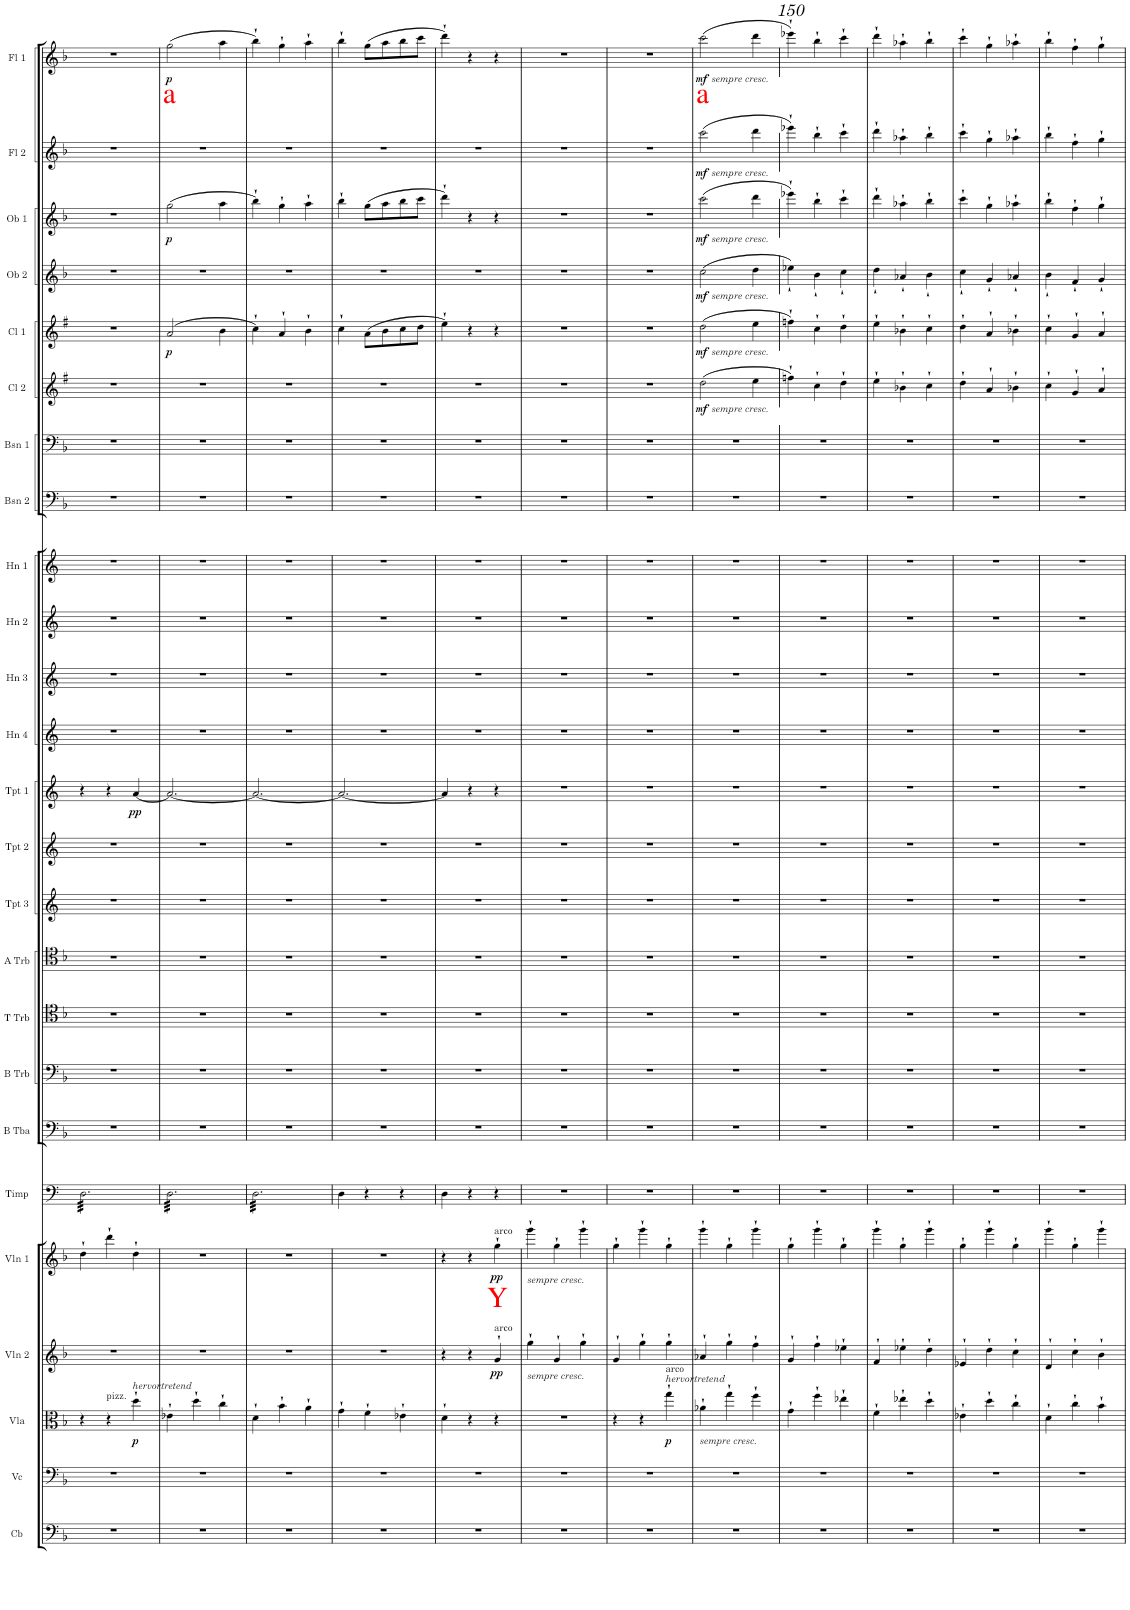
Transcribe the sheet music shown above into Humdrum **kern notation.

**kern	**kern	**kern	**dynam	**kern	**dynam	**kern	**text	**dynam	**kern	**kern	**kern	**kern	**kern	**kern	**kern	**kern	**dynam	**kern	**kern	**kern	**kern	**kern	**kern	**kern	**dynam	**kern	**dynam	**kern	**dynam	**kern	**dynam	**kern	**dynam	**kern	**text	**dynam
*part25	*part24	*part23	*part23	*part22	*part22	*part21	*part21	*part21	*part20	*part19	*part18	*part17	*part16	*part15	*part14	*part13	*part13	*part12	*part11	*part10	*part9	*part8	*part7	*part6	*part6	*part5	*part5	*part4	*part4	*part3	*part3	*part2	*part2	*part1	*part1	*part1
*staff25	*staff24	*staff23	*staff23	*staff22	*staff22	*staff21	*staff21	*staff21	*staff20	*staff19	*staff18	*staff17	*staff16	*staff15	*staff14	*staff13	*staff13	*staff12	*staff11	*staff10	*staff9	*staff8	*staff7	*staff6	*staff6	*staff5	*staff5	*staff4	*staff4	*staff3	*staff3	*staff2	*staff2	*staff1	*staff1	*staff1
*I"Contrabass	*I"Violoncello	*I"Viola	*	*I"Violin 2	*	*I"Violin 1	*	*	*I"Timpani	*I"Bass Tuba	*I"Bass Trombone	*I"Tenor Trombone	*I"Alto Trombone	*I"F Trumpet 3	*I"F Trumpet 2	*I"F Trumpet 1	*	*I"F Horn 4	*I"F Horn 3	*I"F Horn 2	*I"F Horn 1	*I"Bassoon 2	*I"Bassoon 1	*I"Bb Clarinet 2	*	*I"Bb Clarinet 1	*	*I"Oboe 2	*	*I"Oboe 1	*	*I"Flute 2	*	*I"Flute 1	*	*
*I'Cb	*I'Vc	*I'Vla	*	*I'Vln 2	*	*I'Vln 1	*	*	*I'Timp	*I'B Tba	*I'B Trb	*I'T Trb	*I'A Trb	*I'Tpt 3	*I'Tpt 2	*I'Tpt 1	*	*I'Hn 4	*I'Hn 3	*I'Hn 2	*I'Hn 1	*I'Bsn 2	*I'Bsn 1	*I'Cl 2	*	*I'Cl 1	*	*I'Ob 2	*	*I'Ob 1	*	*I'Fl 2	*	*I'Fl 1	*	*
!!LO:PB:g=z
*clefF4	*clefF4	*clefC3	*	*clefG2	*	*clefG2	*	*	*clefF4	*clefF4	*clefF4	*clefC4	*clefC4	*clefG2	*clefG2	*clefG2	*	*clefG2	*clefG2	*clefG2	*clefG2	*clefF4	*clefF4	*clefG2	*	*clefG2	*	*clefG2	*	*clefG2	*	*clefG2	*	*clefG2	*	*
*Trd7c12	*	*	*	*	*	*	*	*	*	*	*	*	*	*Trd-3c-5	*Trd-3c-5	*Trd-3c-5	*	*Trd4c7	*Trd4c7	*Trd4c7	*Trd4c7	*	*	*Trd1c2	*	*Trd1c2	*	*	*	*	*	*	*	*	*	*
*k[b-]	*k[b-]	*k[b-]	*	*k[b-]	*	*k[b-]	*	*	*k[]	*k[b-]	*k[b-]	*k[b-]	*k[b-]	*k[]	*k[]	*k[]	*	*k[]	*k[]	*k[]	*k[]	*k[b-]	*k[b-]	*k[f#]	*	*k[f#]	*	*k[b-]	*	*k[b-]	*	*k[b-]	*	*k[b-]	*	*
*M3/4	*M3/4	*M3/4	*	*M3/4	*	*M3/4	*	*	*M3/4	*M3/4	*M3/4	*M3/4	*M3/4	*M3/4	*M3/4	*M3/4	*	*M3/4	*M3/4	*M3/4	*M3/4	*M3/4	*M3/4	*M3/4	*	*M3/4	*	*M3/4	*	*M3/4	*	*M3/4	*	*M3/4	*	*
=142	=142	=142	=142	=142	=142	=142	=142	=142	=142	=142	=142	=142	=142	=142	=142	=142	=142	=142	=142	=142	=142	=142	=142	=142	=142	=142	=142	=142	=142	=142	=142	=142	=142	=142	=142	=142
*	*	*	*	*	*	*	*	*	*tremolo	*	*	*	*	*	*	*	*	*	*	*	*	*	*	*	*	*	*	*	*	*	*	*	*	*	*	*
2.r	2.r	4r	.	2.r	.	4dd`\	.	.	32D\LLL	2.r	2.r	2.r	2.r	2.r	2.r	4r	.	2.r	2.r	2.r	2.r	2.r	2.r	2.r	.	2.r	.	2.r	.	2.r	.	2.r	.	2.r	.	.
.	.	.	.	.	.	.	.	.	32D\	.	.	.	.	.	.	.	.	.	.	.	.	.	.	.	.	.	.	.	.	.	.	.	.	.	.	.
.	.	.	.	.	.	.	.	.	32D\	.	.	.	.	.	.	.	.	.	.	.	.	.	.	.	.	.	.	.	.	.	.	.	.	.	.	.
.	.	.	.	.	.	.	.	.	32D\	.	.	.	.	.	.	.	.	.	.	.	.	.	.	.	.	.	.	.	.	.	.	.	.	.	.	.
.	.	.	.	.	.	.	.	.	32D\	.	.	.	.	.	.	.	.	.	.	.	.	.	.	.	.	.	.	.	.	.	.	.	.	.	.	.
.	.	.	.	.	.	.	.	.	32D\	.	.	.	.	.	.	.	.	.	.	.	.	.	.	.	.	.	.	.	.	.	.	.	.	.	.	.
.	.	.	.	.	.	.	.	.	32D\	.	.	.	.	.	.	.	.	.	.	.	.	.	.	.	.	.	.	.	.	.	.	.	.	.	.	.
.	.	.	.	.	.	.	.	.	32D\	.	.	.	.	.	.	.	.	.	.	.	.	.	.	.	.	.	.	.	.	.	.	.	.	.	.	.
!	!	!LO:TX:a:t=pizz.	!	!	!	!	!	!	!	!	!	!	!	!	!	!	!	!	!	!	!	!	!	!	!	!	!	!	!	!	!	!	!	!	!	!
.	.	4r	.	.	.	4ddd`\	.	.	32D\	.	.	.	.	.	.	4r	.	.	.	.	.	.	.	.	.	.	.	.	.	.	.	.	.	.	.	.
.	.	.	.	.	.	.	.	.	32D\	.	.	.	.	.	.	.	.	.	.	.	.	.	.	.	.	.	.	.	.	.	.	.	.	.	.	.
.	.	.	.	.	.	.	.	.	32D\	.	.	.	.	.	.	.	.	.	.	.	.	.	.	.	.	.	.	.	.	.	.	.	.	.	.	.
.	.	.	.	.	.	.	.	.	32D\	.	.	.	.	.	.	.	.	.	.	.	.	.	.	.	.	.	.	.	.	.	.	.	.	.	.	.
.	.	.	.	.	.	.	.	.	32D\	.	.	.	.	.	.	.	.	.	.	.	.	.	.	.	.	.	.	.	.	.	.	.	.	.	.	.
.	.	.	.	.	.	.	.	.	32D\	.	.	.	.	.	.	.	.	.	.	.	.	.	.	.	.	.	.	.	.	.	.	.	.	.	.	.
.	.	.	.	.	.	.	.	.	32D\	.	.	.	.	.	.	.	.	.	.	.	.	.	.	.	.	.	.	.	.	.	.	.	.	.	.	.
.	.	.	.	.	.	.	.	.	32D\	.	.	.	.	.	.	.	.	.	.	.	.	.	.	.	.	.	.	.	.	.	.	.	.	.	.	.
!	!	!LO:TX:a:i:t=hervortretend	!	!	!	!	!	!	!	!	!	!	!	!	!	!	!	!	!	!	!	!	!	!	!	!	!	!	!	!	!	!	!	!	!	!
!	!	!	!LO:DY:b	!	!	!	!	!	!	!	!	!	!	!	!	!	!LO:DY:b	!	!	!	!	!	!	!	!	!	!	!	!	!	!	!	!	!	!	!
.	.	4dd`\	p	.	.	4dd`\	.	.	32D\	.	.	.	.	.	.	[4a/	pp	.	.	.	.	.	.	.	.	.	.	.	.	.	.	.	.	.	.	.
.	.	.	.	.	.	.	.	.	32D\	.	.	.	.	.	.	.	.	.	.	.	.	.	.	.	.	.	.	.	.	.	.	.	.	.	.	.
.	.	.	.	.	.	.	.	.	32D\	.	.	.	.	.	.	.	.	.	.	.	.	.	.	.	.	.	.	.	.	.	.	.	.	.	.	.
.	.	.	.	.	.	.	.	.	32D\	.	.	.	.	.	.	.	.	.	.	.	.	.	.	.	.	.	.	.	.	.	.	.	.	.	.	.
.	.	.	.	.	.	.	.	.	32D\	.	.	.	.	.	.	.	.	.	.	.	.	.	.	.	.	.	.	.	.	.	.	.	.	.	.	.
.	.	.	.	.	.	.	.	.	32D\	.	.	.	.	.	.	.	.	.	.	.	.	.	.	.	.	.	.	.	.	.	.	.	.	.	.	.
.	.	.	.	.	.	.	.	.	32D\	.	.	.	.	.	.	.	.	.	.	.	.	.	.	.	.	.	.	.	.	.	.	.	.	.	.	.
.	.	.	.	.	.	.	.	.	32D\JJJ	.	.	.	.	.	.	.	.	.	.	.	.	.	.	.	.	.	.	.	.	.	.	.	.	.	.	.
=143	=143	=143	=143	=143	=143	=143	=143	=143	=143	=143	=143	=143	=143	=143	=143	=143	=143	=143	=143	=143	=143	=143	=143	=143	=143	=143	=143	=143	=143	=143	=143	=143	=143	=143	=143	=143
!	!	!	!	!	!	!	!	!	!	!	!	!	!	!	!	!	!	!	!	!	!	!	!	!	!	!	!LO:DY:b	!	!	!	!LO:DY:b	!	!	!	!LO:LY:b:color=#FF0000	!LO:DY:b
2.r	2.r	4e-X`\	.	2.r	.	2.r	.	.	32D\LLL	2.r	2.r	2.r	2.r	2.r	2.r	2.a/_	.	2.r	2.r	2.r	2.r	2.r	2.r	2.r	.	(2a/	p	2.r	.	(2gg\	p	2.r	.	(2gg\	a	p
.	.	.	.	.	.	.	.	.	32D\	.	.	.	.	.	.	.	.	.	.	.	.	.	.	.	.	.	.	.	.	.	.	.	.	.	.	.
.	.	.	.	.	.	.	.	.	32D\	.	.	.	.	.	.	.	.	.	.	.	.	.	.	.	.	.	.	.	.	.	.	.	.	.	.	.
.	.	.	.	.	.	.	.	.	32D\	.	.	.	.	.	.	.	.	.	.	.	.	.	.	.	.	.	.	.	.	.	.	.	.	.	.	.
.	.	.	.	.	.	.	.	.	32D\	.	.	.	.	.	.	.	.	.	.	.	.	.	.	.	.	.	.	.	.	.	.	.	.	.	.	.
.	.	.	.	.	.	.	.	.	32D\	.	.	.	.	.	.	.	.	.	.	.	.	.	.	.	.	.	.	.	.	.	.	.	.	.	.	.
.	.	.	.	.	.	.	.	.	32D\	.	.	.	.	.	.	.	.	.	.	.	.	.	.	.	.	.	.	.	.	.	.	.	.	.	.	.
.	.	.	.	.	.	.	.	.	32D\	.	.	.	.	.	.	.	.	.	.	.	.	.	.	.	.	.	.	.	.	.	.	.	.	.	.	.
.	.	4dd`\	.	.	.	.	.	.	32D\	.	.	.	.	.	.	.	.	.	.	.	.	.	.	.	.	.	.	.	.	.	.	.	.	.	.	.
.	.	.	.	.	.	.	.	.	32D\	.	.	.	.	.	.	.	.	.	.	.	.	.	.	.	.	.	.	.	.	.	.	.	.	.	.	.
.	.	.	.	.	.	.	.	.	32D\	.	.	.	.	.	.	.	.	.	.	.	.	.	.	.	.	.	.	.	.	.	.	.	.	.	.	.
.	.	.	.	.	.	.	.	.	32D\	.	.	.	.	.	.	.	.	.	.	.	.	.	.	.	.	.	.	.	.	.	.	.	.	.	.	.
.	.	.	.	.	.	.	.	.	32D\	.	.	.	.	.	.	.	.	.	.	.	.	.	.	.	.	.	.	.	.	.	.	.	.	.	.	.
.	.	.	.	.	.	.	.	.	32D\	.	.	.	.	.	.	.	.	.	.	.	.	.	.	.	.	.	.	.	.	.	.	.	.	.	.	.
.	.	.	.	.	.	.	.	.	32D\	.	.	.	.	.	.	.	.	.	.	.	.	.	.	.	.	.	.	.	.	.	.	.	.	.	.	.
.	.	.	.	.	.	.	.	.	32D\	.	.	.	.	.	.	.	.	.	.	.	.	.	.	.	.	.	.	.	.	.	.	.	.	.	.	.
.	.	4cc`\	.	.	.	.	.	.	32D\	.	.	.	.	.	.	.	.	.	.	.	.	.	.	.	.	4b\	.	.	.	4aa\	.	.	.	4aa\	.	.
.	.	.	.	.	.	.	.	.	32D\	.	.	.	.	.	.	.	.	.	.	.	.	.	.	.	.	.	.	.	.	.	.	.	.	.	.	.
.	.	.	.	.	.	.	.	.	32D\	.	.	.	.	.	.	.	.	.	.	.	.	.	.	.	.	.	.	.	.	.	.	.	.	.	.	.
.	.	.	.	.	.	.	.	.	32D\	.	.	.	.	.	.	.	.	.	.	.	.	.	.	.	.	.	.	.	.	.	.	.	.	.	.	.
.	.	.	.	.	.	.	.	.	32D\	.	.	.	.	.	.	.	.	.	.	.	.	.	.	.	.	.	.	.	.	.	.	.	.	.	.	.
.	.	.	.	.	.	.	.	.	32D\	.	.	.	.	.	.	.	.	.	.	.	.	.	.	.	.	.	.	.	.	.	.	.	.	.	.	.
.	.	.	.	.	.	.	.	.	32D\	.	.	.	.	.	.	.	.	.	.	.	.	.	.	.	.	.	.	.	.	.	.	.	.	.	.	.
.	.	.	.	.	.	.	.	.	32D\JJJ	.	.	.	.	.	.	.	.	.	.	.	.	.	.	.	.	.	.	.	.	.	.	.	.	.	.	.
=144	=144	=144	=144	=144	=144	=144	=144	=144	=144	=144	=144	=144	=144	=144	=144	=144	=144	=144	=144	=144	=144	=144	=144	=144	=144	=144	=144	=144	=144	=144	=144	=144	=144	=144	=144	=144
2.r	2.r	4d`\	.	2.r	.	2.r	.	.	32D\LLL	2.r	2.r	2.r	2.r	2.r	2.r	2.a/_	.	2.r	2.r	2.r	2.r	2.r	2.r	2.r	.	4cc`\)	.	2.r	.	4bb-`\)	.	2.r	.	4bb-`\)	.	.
.	.	.	.	.	.	.	.	.	32D\	.	.	.	.	.	.	.	.	.	.	.	.	.	.	.	.	.	.	.	.	.	.	.	.	.	.	.
.	.	.	.	.	.	.	.	.	32D\	.	.	.	.	.	.	.	.	.	.	.	.	.	.	.	.	.	.	.	.	.	.	.	.	.	.	.
.	.	.	.	.	.	.	.	.	32D\	.	.	.	.	.	.	.	.	.	.	.	.	.	.	.	.	.	.	.	.	.	.	.	.	.	.	.
.	.	.	.	.	.	.	.	.	32D\	.	.	.	.	.	.	.	.	.	.	.	.	.	.	.	.	.	.	.	.	.	.	.	.	.	.	.
.	.	.	.	.	.	.	.	.	32D\	.	.	.	.	.	.	.	.	.	.	.	.	.	.	.	.	.	.	.	.	.	.	.	.	.	.	.
.	.	.	.	.	.	.	.	.	32D\	.	.	.	.	.	.	.	.	.	.	.	.	.	.	.	.	.	.	.	.	.	.	.	.	.	.	.
.	.	.	.	.	.	.	.	.	32D\	.	.	.	.	.	.	.	.	.	.	.	.	.	.	.	.	.	.	.	.	.	.	.	.	.	.	.
.	.	4b-`\	.	.	.	.	.	.	32D\	.	.	.	.	.	.	.	.	.	.	.	.	.	.	.	.	4a`>/	.	.	.	4gg`\	.	.	.	4gg`\	.	.
.	.	.	.	.	.	.	.	.	32D\	.	.	.	.	.	.	.	.	.	.	.	.	.	.	.	.	.	.	.	.	.	.	.	.	.	.	.
.	.	.	.	.	.	.	.	.	32D\	.	.	.	.	.	.	.	.	.	.	.	.	.	.	.	.	.	.	.	.	.	.	.	.	.	.	.
.	.	.	.	.	.	.	.	.	32D\	.	.	.	.	.	.	.	.	.	.	.	.	.	.	.	.	.	.	.	.	.	.	.	.	.	.	.
.	.	.	.	.	.	.	.	.	32D\	.	.	.	.	.	.	.	.	.	.	.	.	.	.	.	.	.	.	.	.	.	.	.	.	.	.	.
.	.	.	.	.	.	.	.	.	32D\	.	.	.	.	.	.	.	.	.	.	.	.	.	.	.	.	.	.	.	.	.	.	.	.	.	.	.
.	.	.	.	.	.	.	.	.	32D\	.	.	.	.	.	.	.	.	.	.	.	.	.	.	.	.	.	.	.	.	.	.	.	.	.	.	.
.	.	.	.	.	.	.	.	.	32D\	.	.	.	.	.	.	.	.	.	.	.	.	.	.	.	.	.	.	.	.	.	.	.	.	.	.	.
.	.	4a`\	.	.	.	.	.	.	32D\	.	.	.	.	.	.	.	.	.	.	.	.	.	.	.	.	4b`\	.	.	.	4aa`\	.	.	.	4aa`\	.	.
.	.	.	.	.	.	.	.	.	32D\	.	.	.	.	.	.	.	.	.	.	.	.	.	.	.	.	.	.	.	.	.	.	.	.	.	.	.
.	.	.	.	.	.	.	.	.	32D\	.	.	.	.	.	.	.	.	.	.	.	.	.	.	.	.	.	.	.	.	.	.	.	.	.	.	.
.	.	.	.	.	.	.	.	.	32D\	.	.	.	.	.	.	.	.	.	.	.	.	.	.	.	.	.	.	.	.	.	.	.	.	.	.	.
.	.	.	.	.	.	.	.	.	32D\	.	.	.	.	.	.	.	.	.	.	.	.	.	.	.	.	.	.	.	.	.	.	.	.	.	.	.
.	.	.	.	.	.	.	.	.	32D\	.	.	.	.	.	.	.	.	.	.	.	.	.	.	.	.	.	.	.	.	.	.	.	.	.	.	.
.	.	.	.	.	.	.	.	.	32D\	.	.	.	.	.	.	.	.	.	.	.	.	.	.	.	.	.	.	.	.	.	.	.	.	.	.	.
.	.	.	.	.	.	.	.	.	32D\JJJ	.	.	.	.	.	.	.	.	.	.	.	.	.	.	.	.	.	.	.	.	.	.	.	.	.	.	.
*	*	*	*	*	*	*	*	*	*Xtremolo	*	*	*	*	*	*	*	*	*	*	*	*	*	*	*	*	*	*	*	*	*	*	*	*	*	*	*
=145	=145	=145	=145	=145	=145	=145	=145	=145	=145	=145	=145	=145	=145	=145	=145	=145	=145	=145	=145	=145	=145	=145	=145	=145	=145	=145	=145	=145	=145	=145	=145	=145	=145	=145	=145	=145
2.r	2.r	4g`\	.	2.r	.	2.r	.	.	4D\	2.r	2.r	2.r	2.r	2.r	2.r	2.a/_	.	2.r	2.r	2.r	2.r	2.r	2.r	2.r	.	4cc`\	.	2.r	.	4bb-`\	.	2.r	.	4bb-`\	.	.
.	.	4f`\	.	.	.	.	.	.	4r	.	.	.	.	.	.	.	.	.	.	.	.	.	.	.	.	(8a\L	.	.	.	(8gg\L	.	.	.	(8gg\L	.	.
.	.	.	.	.	.	.	.	.	.	.	.	.	.	.	.	.	.	.	.	.	.	.	.	.	.	8b\	.	.	.	8aa\	.	.	.	8aa\	.	.
.	.	4e-X`\	.	.	.	.	.	.	4r	.	.	.	.	.	.	.	.	.	.	.	.	.	.	.	.	8cc\	.	.	.	8bb-\	.	.	.	8bb-\	.	.
.	.	.	.	.	.	.	.	.	.	.	.	.	.	.	.	.	.	.	.	.	.	.	.	.	.	8dd\J	.	.	.	8ccc\J	.	.	.	8ccc\J	.	.
=146	=146	=146	=146	=146	=146	=146	=146	=146	=146	=146	=146	=146	=146	=146	=146	=146	=146	=146	=146	=146	=146	=146	=146	=146	=146	=146	=146	=146	=146	=146	=146	=146	=146	=146	=146	=146
2.r	2.r	4d`\	.	4r	.	4r	.	.	4D\	2.r	2.r	2.r	2.r	2.r	2.r	4a/]	.	2.r	2.r	2.r	2.r	2.r	2.r	2.r	.	4ee`\)	.	2.r	.	4ddd`\)	.	2.r	.	4ddd`\)	.	.
.	.	4r	.	4r	.	4r	.	.	4r	.	.	.	.	.	.	4r	.	.	.	.	.	.	.	.	.	4r	.	.	.	4r	.	.	.	4r	.	.
!	!	!	!	!	!	!LO:TX:a:t=arco	!	!	!	!	!	!	!	!	!	!	!	!	!	!	!	!	!	!	!	!	!	!	!	!	!	!	!	!	!	!
!	!	!	!	!LO:TX:a:t=arco	!	!	!	!	!	!	!	!	!	!	!	!	!	!	!	!	!	!	!	!	!	!	!	!	!	!	!	!	!	!	!	!
!	!	!	!	!	!LO:DY:b	!	!LO:LY:b:color=#FF0000	!LO:DY:b	!	!	!	!	!	!	!	!	!	!	!	!	!	!	!	!	!	!	!	!	!	!	!	!	!	!	!	!
.	.	4r	.	4g`>/	pp	4gg`\	Y	pp	4r	.	.	.	.	.	.	4r	.	.	.	.	.	.	.	.	.	4r	.	.	.	4r	.	.	.	4r	.	.
=147	=147	=147	=147	=147	=147	=147	=147	=147	=147	=147	=147	=147	=147	=147	=147	=147	=147	=147	=147	=147	=147	=147	=147	=147	=147	=147	=147	=147	=147	=147	=147	=147	=147	=147	=147	=147
!	!	!	!	!	!	!LO:TX:b:i:t=sempre cresc.	!	!	!	!	!	!	!	!	!	!	!	!	!	!	!	!	!	!	!	!	!	!	!	!	!	!	!	!	!	!
!	!	!	!	!LO:TX:b:i:t=sempre cresc.	!	!	!	!	!	!	!	!	!	!	!	!	!	!	!	!	!	!	!	!	!	!	!	!	!	!	!	!	!	!	!	!
2.r	2.r	2.r	.	4gg`\	.	4ggg`\	.	.	2.r	2.r	2.r	2.r	2.r	2.r	2.r	2.r	.	2.r	2.r	2.r	2.r	2.r	2.r	2.r	.	2.r	.	2.r	.	2.r	.	2.r	.	2.r	.	.
.	.	.	.	4g`>/	.	4gg`\	.	.	.	.	.	.	.	.	.	.	.	.	.	.	.	.	.	.	.	.	.	.	.	.	.	.	.	.	.	.
.	.	.	.	4gg`\	.	4ggg`\	.	.	.	.	.	.	.	.	.	.	.	.	.	.	.	.	.	.	.	.	.	.	.	.	.	.	.	.	.	.
=148	=148	=148	=148	=148	=148	=148	=148	=148	=148	=148	=148	=148	=148	=148	=148	=148	=148	=148	=148	=148	=148	=148	=148	=148	=148	=148	=148	=148	=148	=148	=148	=148	=148	=148	=148	=148
2.r	2.r	4r	.	4g`>/	.	4gg`\	.	.	2.r	2.r	2.r	2.r	2.r	2.r	2.r	2.r	.	2.r	2.r	2.r	2.r	2.r	2.r	2.r	.	2.r	.	2.r	.	2.r	.	2.r	.	2.r	.	.
.	.	4r	.	4gg`\	.	4ggg`\	.	.	.	.	.	.	.	.	.	.	.	.	.	.	.	.	.	.	.	.	.	.	.	.	.	.	.	.	.	.
!	!	!LO:TX:a:t=arco	!	!	!	!	!	!	!	!	!	!	!	!	!	!	!	!	!	!	!	!	!	!	!	!	!	!	!	!	!	!	!	!	!	!
!	!	!LO:TX:a:i:t=hervortretend	!	!	!	!	!	!	!	!	!	!	!	!	!	!	!	!	!	!	!	!	!	!	!	!	!	!	!	!	!	!	!	!	!	!
!	!	!	!LO:DY:b	!	!	!	!	!	!	!	!	!	!	!	!	!	!	!	!	!	!	!	!	!	!	!	!	!	!	!	!	!	!	!	!	!
.	.	4gg`\	p	4gg`>\	.	4gg`\	.	.	.	.	.	.	.	.	.	.	.	.	.	.	.	.	.	.	.	.	.	.	.	.	.	.	.	.	.	.
=149	=149	=149	=149	=149	=149	=149	=149	=149	=149	=149	=149	=149	=149	=149	=149	=149	=149	=149	=149	=149	=149	=149	=149	=149	=149	=149	=149	=149	=149	=149	=149	=149	=149	=149	=149	=149
!	!	!	!	!	!	!	!	!	!	!	!	!	!	!	!	!	!	!	!	!	!	!	!	!	!	!	!	!	!	!	!	!	!	!LO:TX:b:i:t=sempre cresc.	!	!
!	!	!	!	!	!	!	!	!	!	!	!	!	!	!	!	!	!	!	!	!	!	!	!	!	!	!	!	!	!	!	!	!LO:TX:b:i:t=sempre cresc.	!	!	!	!
!	!	!	!	!	!	!	!	!	!	!	!	!	!	!	!	!	!	!	!	!	!	!	!	!	!	!	!	!	!	!LO:TX:b:i:t=sempre cresc.	!	!	!	!	!	!
!	!	!	!	!	!	!	!	!	!	!	!	!	!	!	!	!	!	!	!	!	!	!	!	!	!	!	!	!LO:TX:b:i:t=sempre cresc.	!	!	!	!	!	!	!	!
!	!	!	!	!	!	!	!	!	!	!	!	!	!	!	!	!	!	!	!	!	!	!	!	!	!	!LO:TX:b:i:t=sempre cresc.	!	!	!	!	!	!	!	!	!	!
!	!	!	!	!	!	!	!	!	!	!	!	!	!	!	!	!	!	!	!	!	!	!	!	!LO:TX:b:i:t=sempre cresc.	!	!	!	!	!	!	!	!	!	!	!	!
!	!	!LO:TX:b:i:t=sempre cresc.	!	!	!	!	!	!	!	!	!	!	!	!	!	!	!	!	!	!	!	!	!	!	!	!	!	!	!	!	!	!	!	!	!	!
!	!	!	!	!	!	!	!	!	!	!	!	!	!	!	!	!	!	!	!	!	!	!	!	!	!LO:DY:b	!	!LO:DY:b	!	!LO:DY:b	!	!LO:DY:b	!	!LO:DY:b	!	!LO:LY:b:color=#FF0000	!LO:DY:b
2.r	2.r	4a-X`\	.	4a-X`>/	.	4ggg`\	.	.	2.r	2.r	2.r	2.r	2.r	2.r	2.r	2.r	.	2.r	2.r	2.r	2.r	2.r	2.r	(2dd\	mf	(2dd\	mf	(2cc\	mf	(2ccc\	mf	(2ccc\	mf	(2ccc\	a	mf
.	.	4gg`\	.	4gg`\	.	4gg`\	.	.	.	.	.	.	.	.	.	.	.	.	.	.	.	.	.	.	.	.	.	.	.	.	.	.	.	.	.	.
.	.	4ff`\	.	4ff`\	.	4ggg`\	.	.	.	.	.	.	.	.	.	.	.	.	.	.	.	.	.	4ee\	.	4ee\	.	4dd\	.	4ddd\	.	4ddd\	.	4ddd\	.	.
=150	=150	=150	=150	=150	=150	=150	=150	=150	=150	=150	=150	=150	=150	=150	=150	=150	=150	=150	=150	=150	=150	=150	=150	=150	=150	=150	=150	=150	=150	=150	=150	=150	=150	=150	=150	=150
2.r	2.r	4g`\	.	4g`>/	.	4gg`\	.	.	2.r	2.r	2.r	2.r	2.r	2.r	2.r	2.r	.	2.r	2.r	2.r	2.r	2.r	2.r	4ffn`\)	.	4ffn`\)	.	4ee-X`<\)	.	4eee-X`\)	.	4eee-X`\)	.	4eee-X`\)	.	.
.	.	4ff`\	.	4ff`\	.	4ggg`\	.	.	.	.	.	.	.	.	.	.	.	.	.	.	.	.	.	4cc`\	.	4cc`\	.	4b-`<\	.	4bb-`\	.	4bb-`\	.	4bb-`\	.	.
.	.	4ee-X`\	.	4ee-X`\	.	4gg`\	.	.	.	.	.	.	.	.	.	.	.	.	.	.	.	.	.	4dd`\	.	4dd`\	.	4cc`<\	.	4ccc`\	.	4ccc`\	.	4ccc`\	.	.
=151	=151	=151	=151	=151	=151	=151	=151	=151	=151	=151	=151	=151	=151	=151	=151	=151	=151	=151	=151	=151	=151	=151	=151	=151	=151	=151	=151	=151	=151	=151	=151	=151	=151	=151	=151	=151
2.r	2.r	4f`\	.	4f`>/	.	4ggg`\	.	.	2.r	2.r	2.r	2.r	2.r	2.r	2.r	2.r	.	2.r	2.r	2.r	2.r	2.r	2.r	4ee`\	.	4ee`\	.	4dd`<\	.	4ddd`\	.	4ddd`\	.	4ddd`\	.	.
.	.	4ee-X`\	.	4ee-X`\	.	4gg`\	.	.	.	.	.	.	.	.	.	.	.	.	.	.	.	.	.	4b-X`\	.	4b-X`\	.	4a-X`/	.	4aa-X`\	.	4aa-X`\	.	4aa-X`\	.	.
.	.	4dd`\	.	4dd`\	.	4ggg`\	.	.	.	.	.	.	.	.	.	.	.	.	.	.	.	.	.	4cc`\	.	4cc`\	.	4b-`<\	.	4bb-`\	.	4bb-`\	.	4bb-`\	.	.
=152	=152	=152	=152	=152	=152	=152	=152	=152	=152	=152	=152	=152	=152	=152	=152	=152	=152	=152	=152	=152	=152	=152	=152	=152	=152	=152	=152	=152	=152	=152	=152	=152	=152	=152	=152	=152
2.r	2.r	4e-X`\	.	4e-X`>/	.	4gg`\	.	.	2.r	2.r	2.r	2.r	2.r	2.r	2.r	2.r	.	2.r	2.r	2.r	2.r	2.r	2.r	4dd`\	.	4dd`\	.	4cc`<\	.	4ccc`\	.	4ccc`\	.	4ccc`\	.	.
.	.	4dd`\	.	4dd`\	.	4ggg`\	.	.	.	.	.	.	.	.	.	.	.	.	.	.	.	.	.	4a`>/	.	4a`>/	.	4g`/	.	4gg`\	.	4gg`\	.	4gg`\	.	.
.	.	4cc`\	.	4cc`\	.	4gg`\	.	.	.	.	.	.	.	.	.	.	.	.	.	.	.	.	.	4b-X`\	.	4b-X`\	.	4a-X`/	.	4aa-X`\	.	4aa-X`\	.	4aa-X`\	.	.
=153	=153	=153	=153	=153	=153	=153	=153	=153	=153	=153	=153	=153	=153	=153	=153	=153	=153	=153	=153	=153	=153	=153	=153	=153	=153	=153	=153	=153	=153	=153	=153	=153	=153	=153	=153	=153
2.r	2.r	4d`\	.	4d`>/	.	4ggg`\	.	.	2.r	2.r	2.r	2.r	2.r	2.r	2.r	2.r	.	2.r	2.r	2.r	2.r	2.r	2.r	4cc`\	.	4cc`\	.	4b-`<\	.	4bb-`\	.	4bb-`\	.	4bb-`\	.	.
.	.	4cc`\	.	4cc`\	.	4gg`\	.	.	.	.	.	.	.	.	.	.	.	.	.	.	.	.	.	4g`>/	.	4g`>/	.	4f`/	.	4ff`\	.	4ff`\	.	4ff`\	.	.
.	.	4b-`\	.	4b-`\	.	4ggg`\	.	.	.	.	.	.	.	.	.	.	.	.	.	.	.	.	.	4a`>/	.	4a`>/	.	4g`/	.	4gg`\	.	4gg`\	.	4gg`\	.	.
=	=	=	=	=	=	=	=	=	=	=	=	=	=	=	=	=	=	=	=	=	=	=	=	=	=	=	=	=	=	=	=	=	=	=	=	=
*-	*-	*-	*-	*-	*-	*-	*-	*-	*-	*-	*-	*-	*-	*-	*-	*-	*-	*-	*-	*-	*-	*-	*-	*-	*-	*-	*-	*-	*-	*-	*-	*-	*-	*-	*-	*-
